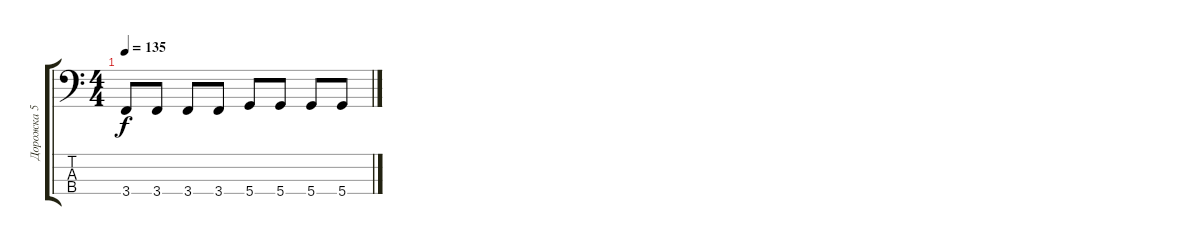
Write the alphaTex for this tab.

\track ("Дорожка 5" "Дорожка 5") {solo instrument electricbasspick}
\staff {score tabs}
\tuning (F2 C2 G1 D1) {hide}
\ts (4 4)
\tempo 135
\clef f4
\ks c
3.4.8{dy f} 3.4.8 3.4.8 3.4.8 5.4.8 5.4.8 5.4.8 5.4.8
